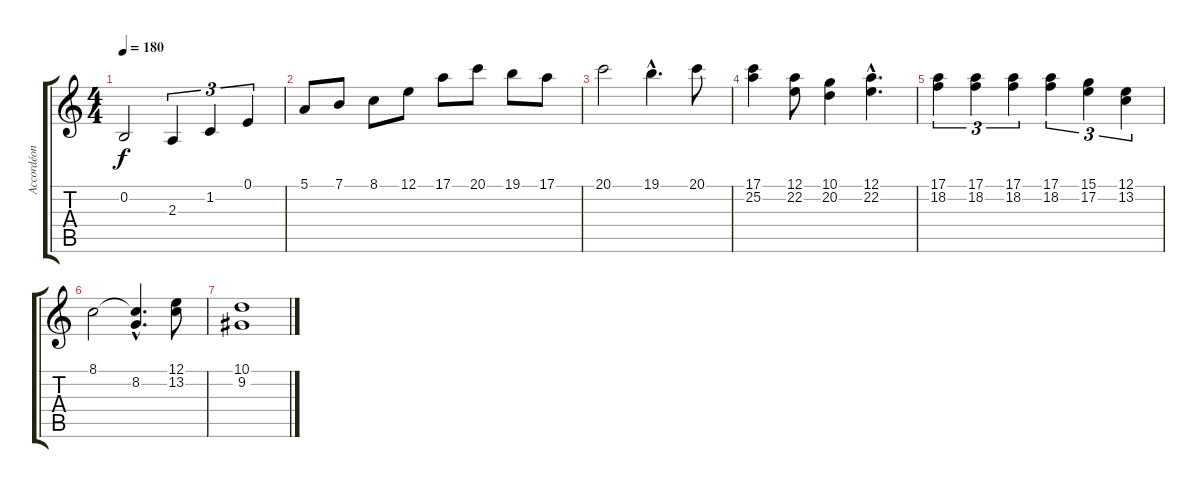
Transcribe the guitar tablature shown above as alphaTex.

\track ("Accordéon" "Accordéon") {instrument accordion}
\staff {score tabs}
\tuning (E4 B3 G3 D3 A2 E2) {hide}
\ts (4 4)
\tempo 180
\clef g2
\ks c
0.2.2{dy f} 2.3.4{tu (3 2)} 1.2.4{tu (3 2)} 0.1.4{tu (3 2)} |
5.1.8 7.1.8 8.1.8 12.1.8 17.1.8 20.1.8 19.1.8 17.1.8 |
20.1.2 19.1{hac}.4{d} 20.1.8 |
(17.1 25.2).4 (12.1 22.2).8 (10.1 20.2).4 (12.1{hac} 22.2{hac}).4{d} |
(17.1 18.2).4{tu (3 2)} (17.1 18.2).4{tu (3 2)} (17.1 18.2).4{tu (3 2)} (17.1 18.2).4{tu (3 2)} (15.1 17.2).4{tu (3 2)} (12.1 13.2).4{tu (3 2)} |
8.1.2 (8.1{hac t} 8.2{hac}).4{d} (12.1 13.2).8 |
(10.1 9.2).1
